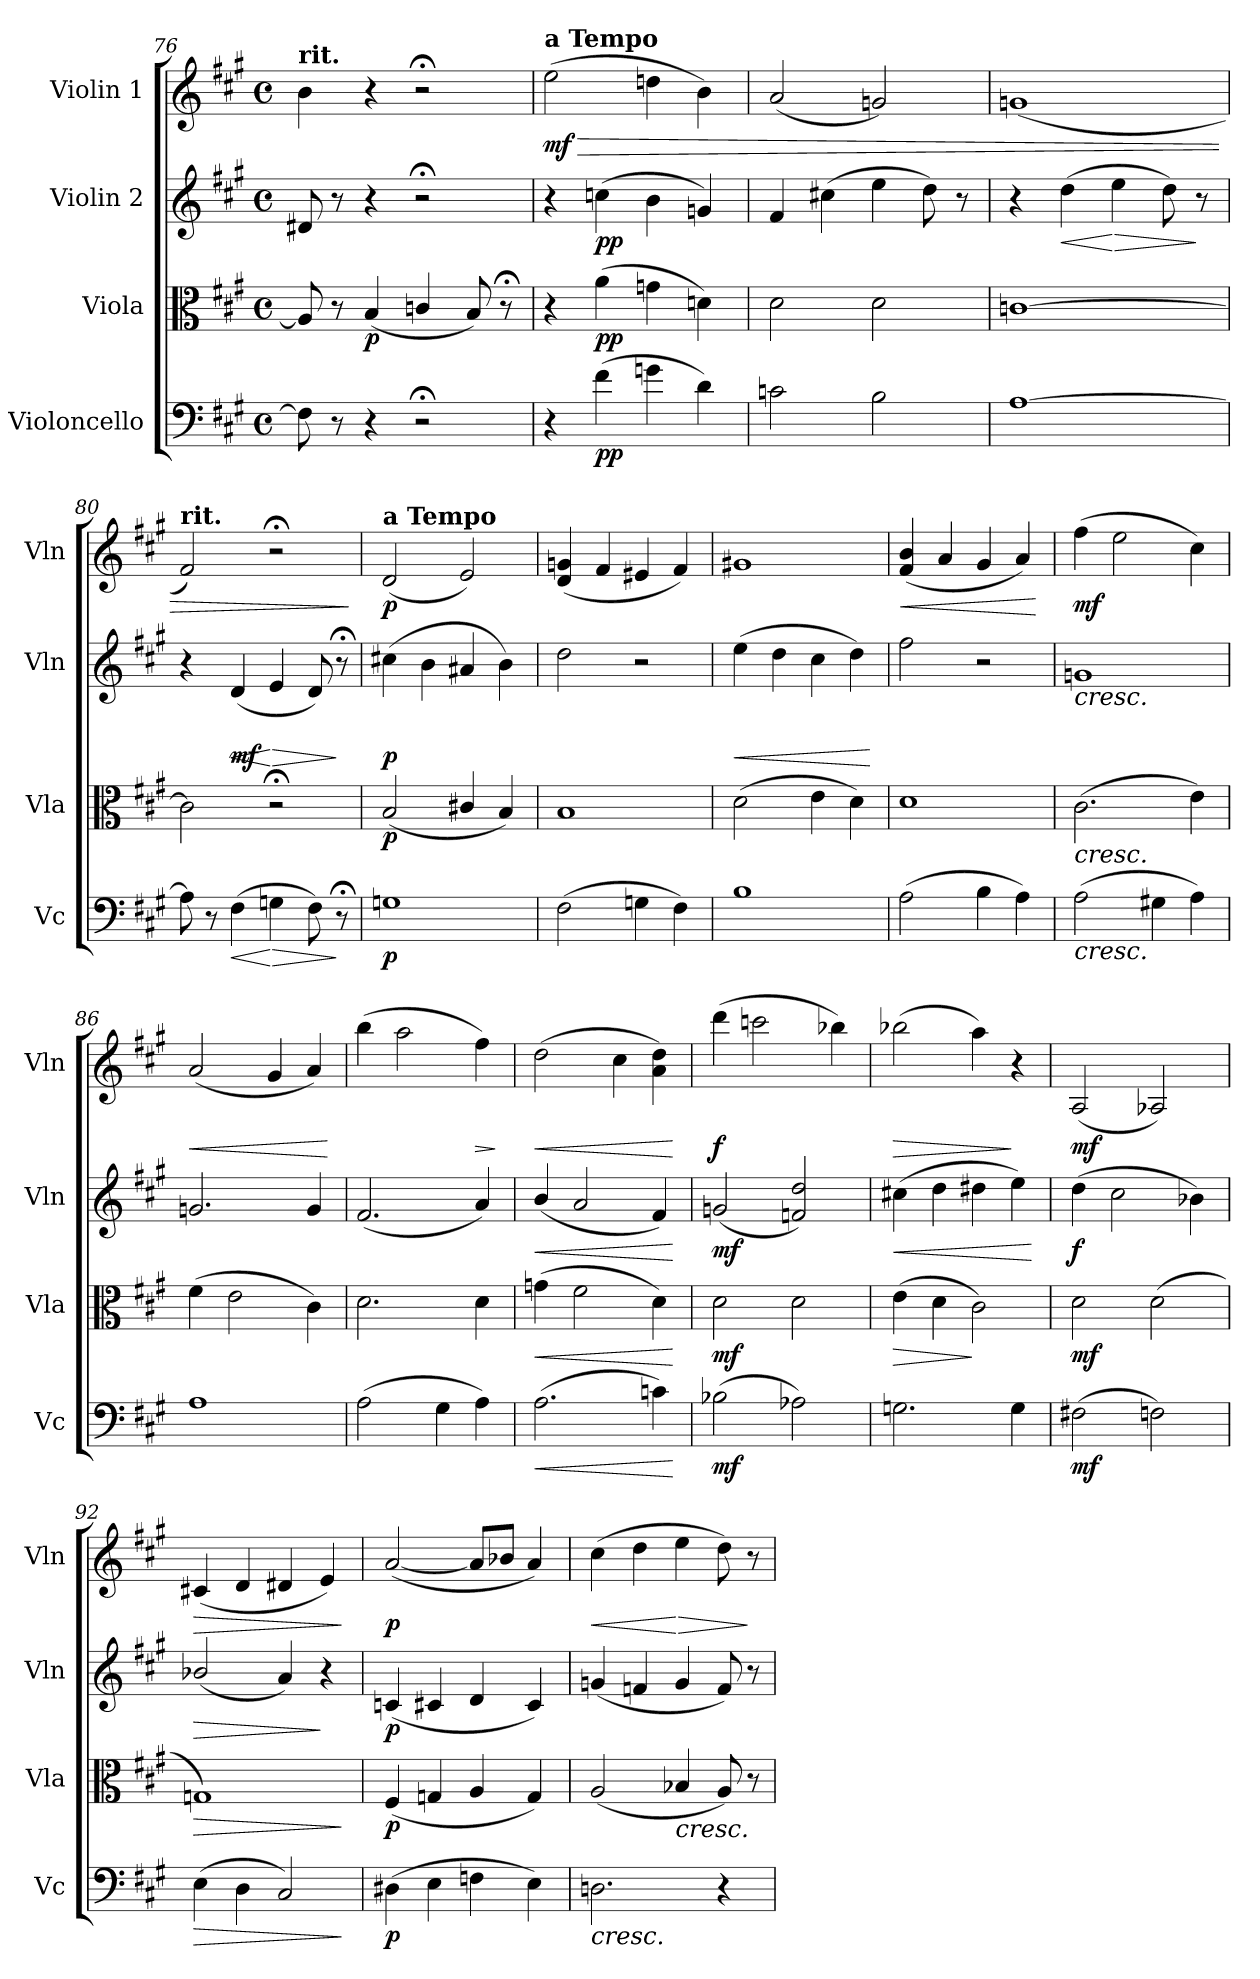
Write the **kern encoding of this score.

**kern	**dynam	**kern	**dynam	**kern	**dynam	**kern	**dynam
*part4	*part4	*part3	*part3	*part2	*part2	*part1	*part1
*staff4	*staff4	*staff3	*staff3	*staff2	*staff2	*staff1	*staff1
*I"Violoncello	*	*I"Viola	*	*I"Violin 2	*	*I"Violin 1	*
*I'Vc	*	*I'Vla	*	*I'Vln	*	*I'Vln	*
*clefF4	*	*clefC3	*	*clefG2	*	*clefG2	*
*k[f#c#g#]	*	*k[f#c#g#]	*	*k[f#c#g#]	*	*k[f#c#g#]	*
*M4/4	*	*M4/4	*	*M4/4	*	*M4/4	*
*met(c)	*	*met(c)	*	*met(c)	*	*met(c)	*
=76	=76	=76	=76	=76	=76	=76	=76
!	!	!	!	!	!	!LO:TX:a:B:t=rit.	!
8F#\]	.	8A/]	.	8d#X/	.	4b\	.
8r	.	8r	.	8r	.	.	.
!	!	!	!LO:DY:b	!	!	!	!
4r	.	(<4B/	p	4r	.	4r	.
2r;<	.	4cn/	.	2r;<	.	2r;<	.
.	.	8B/)	.	.	.	.	.
.	.	8r;<	.	.	.	.	.
=77	=77	=77	=77	=77	=77	=77	=77
!	!	!	!	!	!	!LO:TX:a:B:t=a Tempo	!
!	!	!	!	!	!	!	!LO:HP:b
!	!	!	!	!	!	!	!LO:DY:n=1:b
4r	.	4r	.	4r	.	(>2ee\	> mf
!	!LO:DY:b	!	!LO:DY:b	!	!LO:DY:b	!	!
(>4f#\	pp	(>4a\	pp	(>4ccn\	pp	.	.
4gn\	.	4gn\	.	4b\	.	4ddn\	.
4d\)	.	4dn\)	.	4gn/)	.	4b\)	.
=78	=78	=78	=78	=78	=78	=78	=78
2cn\	.	2d\	.	4f#/	.	(<2a/	.
.	.	.	.	(>4cc#X\	.	.	.
2B\	.	2d\	.	4ee\	.	2gn/)	.
.	.	.	.	8dd\)	.	.	.
.	.	.	.	8r	.	.	.
=79	=79	=79	=79	=79	=79	=79	=79
[1A	.	[1cn	.	4r	.	(<1gn	.
!	!	!	!	!	!LO:HP:b	!	!
.	.	.	.	(>4dd\	<	.	.
!	!	!	!	!	!LO:HP:n=1:b	!	!
.	.	.	.	4ee\	[ >	.	.
.	.	.	.	8dd\)	.	.	.
.	.	.	.	8r	]	.	.
=80	=80	=80	=80	=80	=80	=80	=80
!	!	!	!	!	!	!LO:TX:a:B:t=rit.	!
8A\]	.	2c\]	.	4r	.	2f#/)	.
8r	.	.	.	.	.	.	.
!	!LO:HP:b	!	!	!	!LO:HP:b	!	!
!	!	!	!	!	!LO:DY:n=1:b	!	!
(>4F#\	<	.	.	(<4d/	< mf	.	.
!	!LO:HP:n=1:b	!	!	!	!LO:HP:n=1:b	!	!
4Gn\	[ >	2r;<	.	4e/	[ >	2r;<	.
8F#\)	.	.	.	8d/)	.	.	.
8r;<	]	.	.	8r;<	]	.	.
.	.	.	.	.	.	.	]
!!LO:LB:g=z
=81	=81	=81	=81	=81	=81	=81	=81
!	!	!	!	!	!	!LO:TX:a:B:t=a Tempo	!
!	!LO:DY:b	!	!LO:DY:b	!	!LO:DY:b	!	!LO:DY:b
1Gn	p	(<2B/	p	(>4cc#X\	p	(<2d/	p
.	.	.	.	4b\	.	.	.
.	.	4c#X/	.	4a#X/	.	2e/)	.
.	.	4B/)	.	4b\)	.	.	.
=82	=82	=82	=82	=82	=82	=82	=82
(>2F#\	.	1B	.	2dd\	.	(<4d/ 4gn/	.
.	.	.	.	.	.	4f#/	.
4Gn\	.	.	.	2r	.	4e#X/	.
4F#\)	.	.	.	.	.	4f#/)	.
=83	=83	=83	=83	=83	=83	=83	=83
!	!	!	!	!	!LO:HP:b	!	!
1B	.	(>2d\	.	(>4ee\	<	1g#X	.
.	.	.	.	4dd\	.	.	.
.	.	4e\	.	4cc#\	.	.	.
.	.	4d\)	.	4dd\)	.	.	.
.	.	.	.	.	[	.	.
=84	=84	=84	=84	=84	=84	=84	=84
!	!	!	!	!	!	!	!LO:HP:b
(>2A\	.	1d	.	2ff#\	.	(<4f#/ 4b/	<
.	.	.	.	.	.	4a/	.
4B\	.	.	.	2r	.	4g#/	.
4A\)	.	.	.	.	.	4a/)	.
.	.	.	.	.	.	.	[
=85	=85	=85	=85	=85	=85	=85	=85
!	!	!	!	!LO:TX:b:i:t=cresc.	!	!	!
!	!	!LO:TX:b:i:t=cresc.	!	!	!	!	!
!LO:TX:b:i:t=cresc.	!	!	!	!	!	!	!
!	!	!	!	!	!	!	!LO:DY:b
(>2A\	.	(>2.c#\	.	1gn	.	(>4ff#\	mf
.	.	.	.	.	.	2ee\	.
4G#X\	.	.	.	.	.	.	.
4A\)	.	4e\)	.	.	.	4cc#\)	.
=86	=86	=86	=86	=86	=86	=86	=86
!	!	!	!	!	!	!	!LO:HP:b
1A	.	(>4f#\	.	2.gn/	.	(<2a/	<
.	.	2e\	.	.	.	.	.
.	.	.	.	.	.	4g#/	.
.	.	4c#\)	.	4g/	.	4a/)	.
.	.	.	.	.	.	.	[
=87	=87	=87	=87	=87	=87	=87	=87
(>2A\	.	2.d\	.	(<2.f#/	.	(>4bb\	.
.	.	.	.	.	.	2aa\	.
4G#\	.	.	.	.	.	.	.
!	!	!	!	!	!	!	!LO:HP:b
4A\)	.	4d\	.	4a/)	.	4ff#\)	>
.	.	.	.	.	.	.	]
=88	=88	=88	=88	=88	=88	=88	=88
!	!LO:HP:b	!	!LO:HP:b	!	!LO:HP:b	!	!LO:HP:b
(>2.A\	<	(>4gn\	<	(<4b/	<	(>2dd\	<
.	.	2f#\	.	2a/	.	.	.
.	.	.	.	.	.	4cc#\	.
4cn\)	.	4d\)	.	4f#/)	.	4a\ 4dd\)	.
.	[	.	[	.	[	.	[
=89	=89	=89	=89	=89	=89	=89	=89
!	!LO:DY:b	!	!LO:DY:b	!	!LO:DY:b	!	!LO:DY:b
(>2B-X\	mf	2d\	mf	(<2gn/	mf	(>4ddd\	f
.	.	.	.	.	.	2cccn\	.
2A-X\)	.	2d\	.	2fn/ 2dd/)	.	.	.
.	.	.	.	.	.	4bb-X\)	.
=90	=90	=90	=90	=90	=90	=90	=90
!	!	!	!LO:HP:b	!	!LO:HP:b	!	!LO:HP:b
2.Gn\	.	(>4e\	>	(>4cc#X\	<	(>2bb-X\	>
.	.	4d\	.	4dd\	.	.	.
.	.	2c#\)	]	4dd#X\	.	4aa\)	.
4G\	.	.	.	4ee\)	.	4r	]
.	.	.	.	.	[	.	.
=91	=91	=91	=91	=91	=91	=91	=91
!	!LO:DY:b	!	!LO:DY:b	!	!LO:DY:b	!	!LO:DY:b
(>2F#X\	mf	2d\	mf	(>4dd\	f	(<2A/	mf
.	.	.	.	2cc#\	.	.	.
2Fn\)	.	(>2d\	.	.	.	2A-X/)	.
.	.	.	.	4b-X\)	.	.	.
=92	=92	=92	=92	=92	=92	=92	=92
!	!LO:HP:b	!	!LO:HP:b	!	!LO:HP:b	!	!LO:HP:b
(>4E\	>	1Gn)	>	(<2b-X/	>	(<4c#X/	>
4D\	.	.	.	.	.	4d/	.
2C#/)	.	.	.	4a/)	.	4d#X/	.
.	.	.	.	4r	]	4e/)	.
.	]	.	]	.	.	.	]
=93	=93	=93	=93	=93	=93	=93	=93
!	!LO:DY:b	!	!LO:DY:b	!	!LO:DY:b	!	!LO:DY:b
(>4D#X\	p	(<4F#/	p	(<4cn/	p	(>[2a/	p
4E\	.	4Gn/	.	4c#X/	.	.	.
4Fn\	.	4A/	.	4d/	.	8a/L]	.
.	.	.	.	.	.	8b-X/J	.
4E\)	.	4G/)	.	4c#/)	.	4a/)	.
!!LO:LB:g=z
=94	=94	=94	=94	=94	=94	=94	=94
!LO:TX:b:i:t=cresc.	!	!	!	!	!	!	!
!	!	!	!	!	!	!	!LO:HP:b
2.Dn\	.	(<2A/	.	(<4gn/	.	(>4cc#\	<
.	.	.	.	4fn/	.	4dd\	.
!	!	!LO:TX:b:i:t=cresc.	!	!	!	!	!
!	!	!	!	!	!	!	!LO:HP:n=1:b
.	.	4B-X/	.	4g/	.	4ee\	[ >
4r	.	8A/)	.	8f/)	.	8dd\)	.
.	.	8r	.	8r	.	8r	]
=	=	=	=	=	=	=	=
*-	*-	*-	*-	*-	*-	*-	*-
